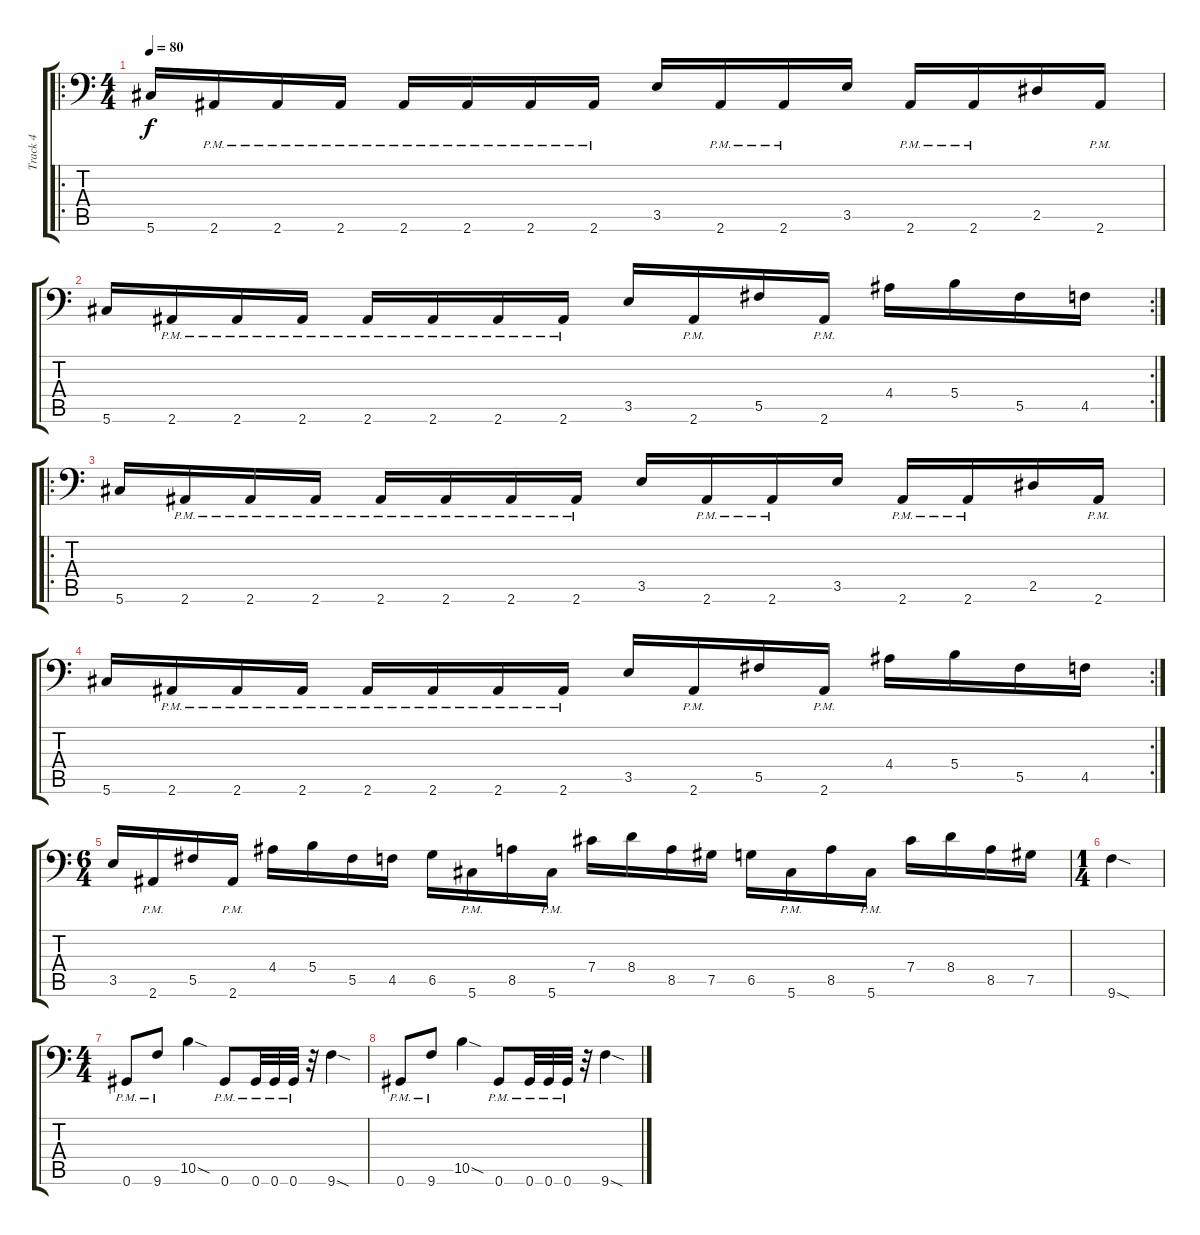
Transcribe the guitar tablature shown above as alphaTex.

\track ("Track 4" "Track 4") {instrument distortionguitar}
\staff {score tabs}
\tuning (Ab3 Eb3 B2 Gb2 Db2 Ab1) {hide}
\ro
\ts (4 4)
\tempo 80
\clef f4
\ks c
5.6.16{dy f} 2.6{pm}.16 2.6{pm}.16 2.6{pm}.16 2.6{pm}.16 2.6{pm}.16 2.6{pm}.16 2.6{pm}.16 3.5.16 2.6{pm}.16 2.6{pm}.16 3.5.16 2.6{pm}.16 2.6{pm}.16 2.5.16 2.6{pm}.16 |
\rc 2
5.6.16 2.6{pm}.16 2.6{pm}.16 2.6{pm}.16 2.6{pm}.16 2.6{pm}.16 2.6{pm}.16 2.6{pm}.16 3.5.16 2.6{pm}.16 5.5.16 2.6{pm}.16 4.4.16 5.4.16 5.5.16 4.5.16 |
\ro
5.6.16 2.6{pm}.16 2.6{pm}.16 2.6{pm}.16 2.6{pm}.16 2.6{pm}.16 2.6{pm}.16 2.6{pm}.16 3.5.16 2.6{pm}.16 2.6{pm}.16 3.5.16 2.6{pm}.16 2.6{pm}.16 2.5.16 2.6{pm}.16 |
\rc 2
5.6.16 2.6{pm}.16 2.6{pm}.16 2.6{pm}.16 2.6{pm}.16 2.6{pm}.16 2.6{pm}.16 2.6{pm}.16 3.5.16 2.6{pm}.16 5.5.16 2.6{pm}.16 4.4.16 5.4.16 5.5.16 4.5.16 |
\ts (6 4)
3.5.16 2.6{pm}.16 5.5.16 2.6{pm}.16 4.4.16 5.4.16 5.5.16 4.5.16 6.5.16 5.6{pm}.16 8.5.16 5.6{pm}.16 7.4.16 8.4.16 8.5.16 7.5.16 6.5.16 5.6{pm}.16 8.5.16 5.6{pm}.16 7.4.16 8.4.16 8.5.16 7.5.16 |
\ts (1 4)
9.6{sod}.4 |
\ts (4 4)
0.6{pm}.8 9.6{pm}.8 10.5{sod}.4 0.6{pm}.8 0.6{pm}.32 0.6{pm}.32 0.6{pm}.32 r.32 9.6{sod}.4 |
0.6{pm}.8 9.6{pm}.8 10.5{sod}.4 0.6{pm}.8 0.6{pm}.32 0.6{pm}.32 0.6{pm}.32 r.32 9.6{sod}.4
